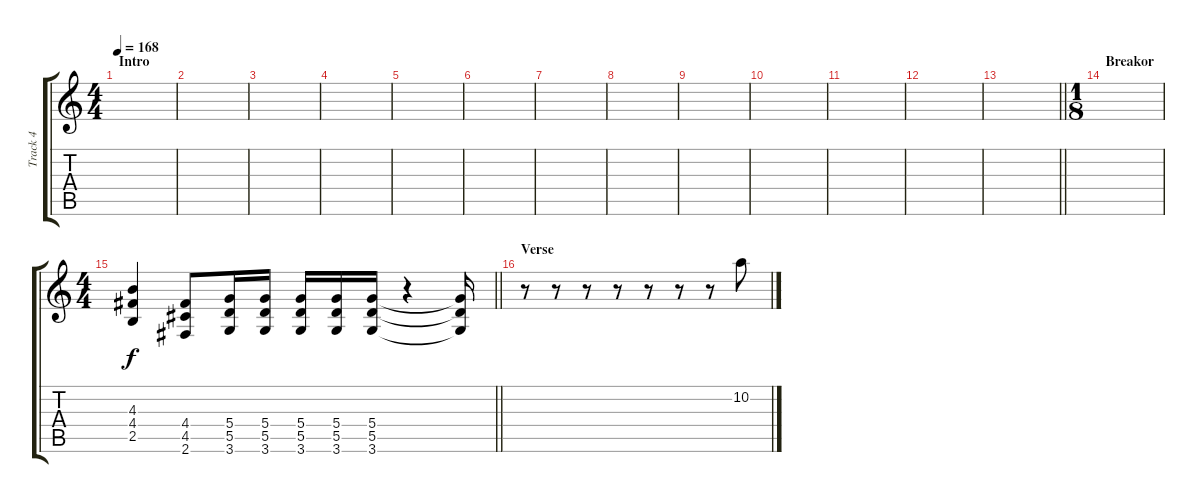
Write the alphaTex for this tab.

\track ("Track 4" "Track 4") {instrument distortionguitar}
\staff {score tabs}
\tuning (E4 B3 G3 D3 A2 E2) {hide}
\ts (4 4)
\section ("" "Intro")
\tempo 168
\clef g2
\ks c
|
|
|
|
|
|
|
|
|
|
|
|
\barLineRight lightlight
|
\ts (1 8)
\section ("" "Breakor")
|
\ts (4 4)
\barLineRight lightlight
(4.3 4.4 2.5).4 (4.4 4.5 2.6).8 (5.4 5.5 3.6).16 (5.4 5.5 3.6).16 (5.4 5.5 3.6).16 (5.4 5.5 3.6).16 (5.4 5.5 3.6).16 r.4 (5.4{t} 5.5{t} 3.6{t}).16 |
\section ("" "Verse")
r.8 r.8 r.8 r.8 r.8 r.8 r.8 10.2.8
